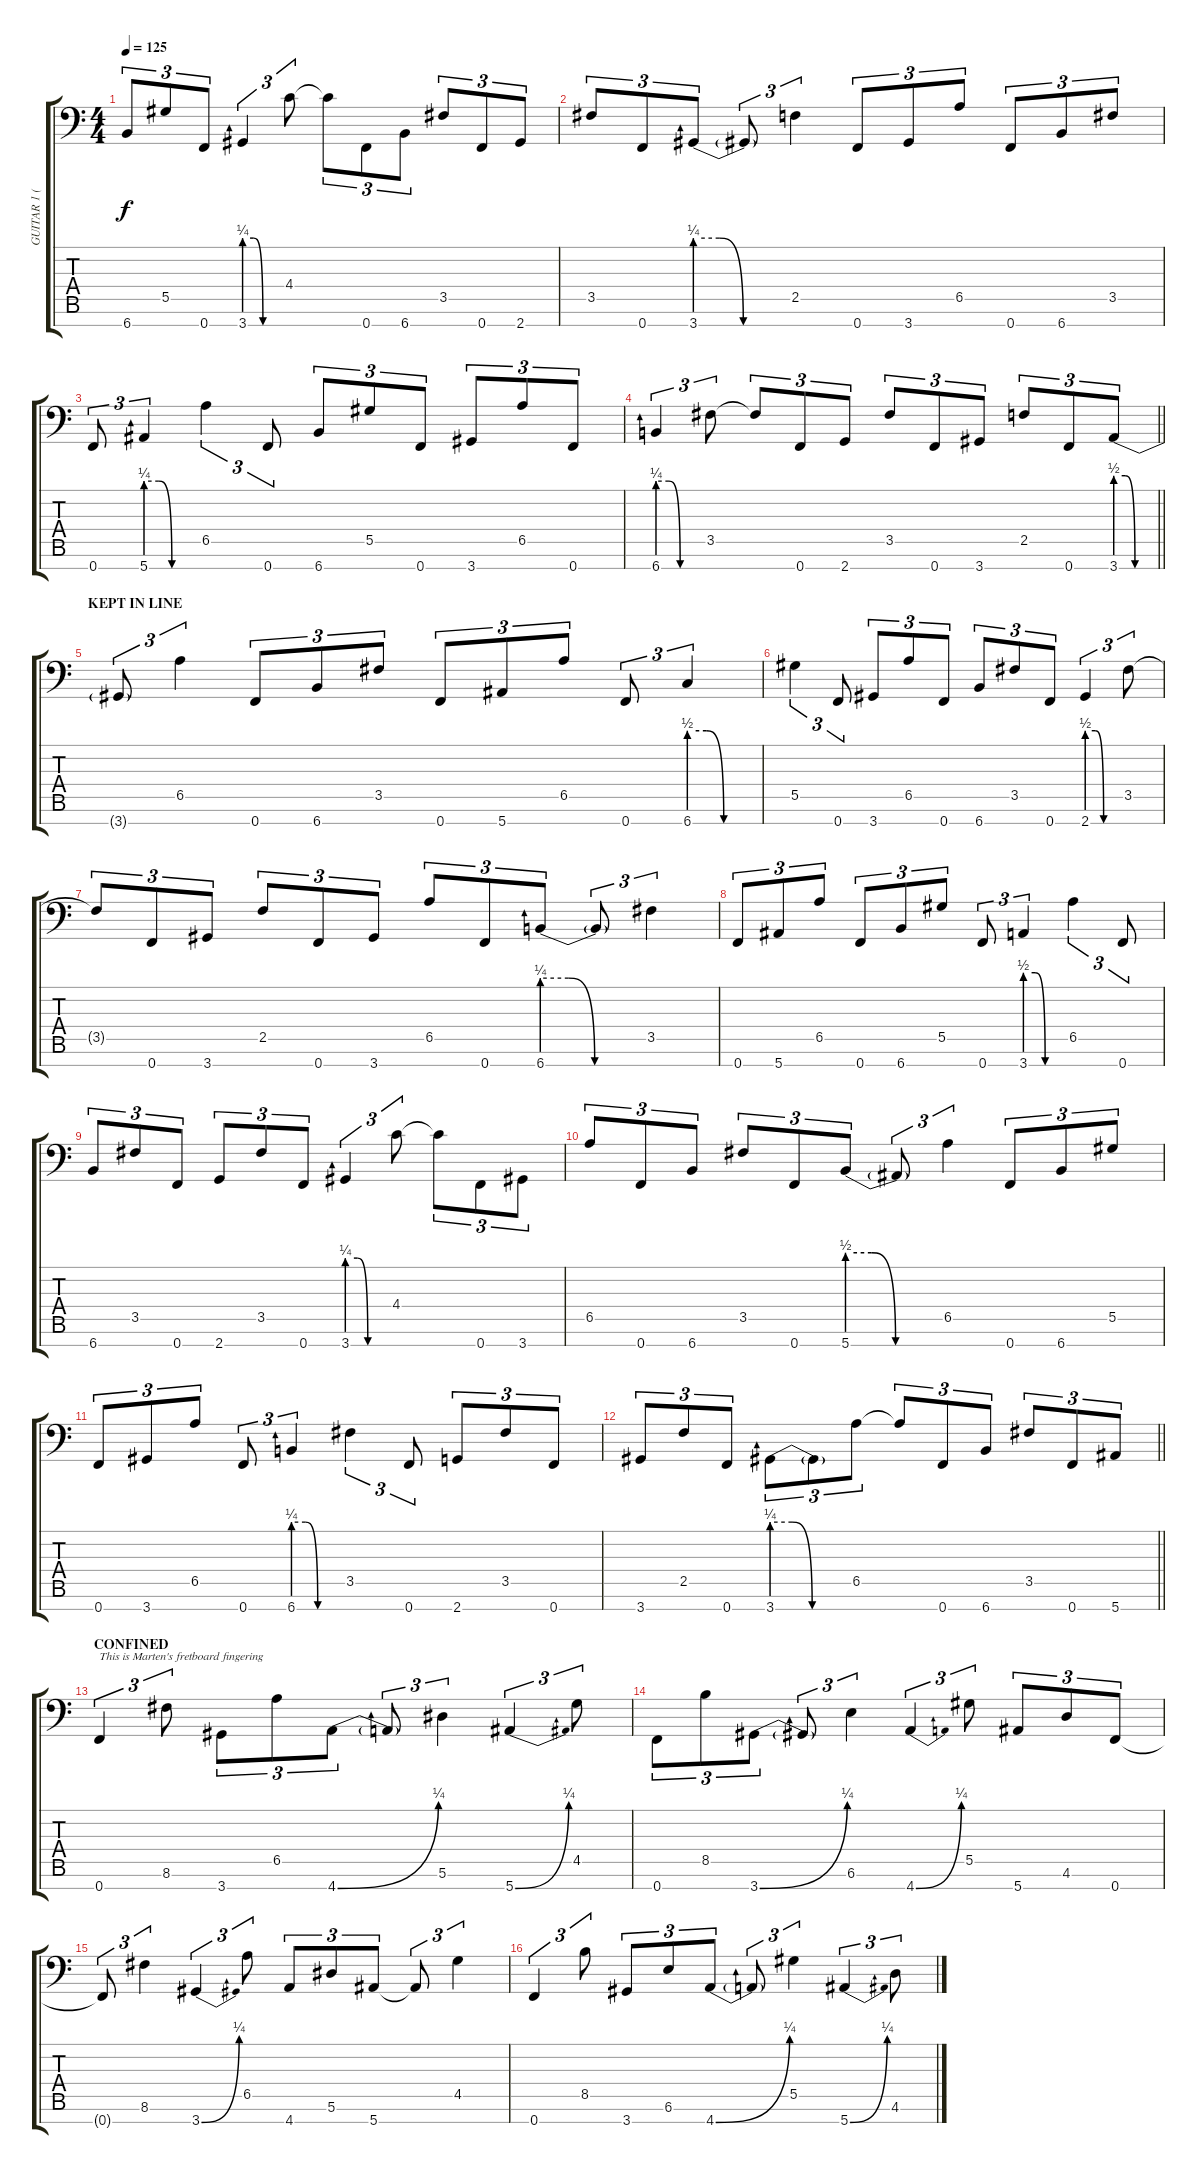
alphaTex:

\track ("GUITAR 1 (Fredrik Thordendal)" "GUITAR 1 (") {instrument overdrivenguitar}
\staff {score tabs}
\tuning (Bb3 F3 Db3 Ab2 Eb2 Bb1 F1) {hide}
\ts (4 4)
\tempo 125
\clef f4
\ks c
6.7.8{tu (3 2) dy f} 5.5.8{tu (3 2)} 0.7.8{tu (3 2)} 3.7{be (custom 0 1 15 1 30 0 60 0)}.4{tu (3 2)} 4.4.8{tu (3 2)} 4.4{t}.8{tu (3 2)} 0.7.8{tu (3 2)} 6.7.8{tu (3 2)} 3.5.8{tu (3 2)} 0.7.8{tu (3 2)} 2.7.8{tu (3 2)} |
3.5.8{tu (3 2)} 0.7.8{tu (3 2)} 3.7{be (custom 0 1 15 1 30 0 60 0)}.8{tu (3 2)} 3.7{t}.8{tu (3 2)} 2.5.4{tu (3 2)} 0.7.8{tu (3 2)} 3.7.8{tu (3 2)} 6.5.8{tu (3 2)} 0.7.8{tu (3 2)} 6.7.8{tu (3 2)} 3.5.8{tu (3 2)} |
0.7.8{tu (3 2)} 5.7{be (custom 0 1 15 1 30 0 60 0)}.4{tu (3 2)} 6.5.4{tu (3 2)} 0.7.8{tu (3 2)} 6.7.8{tu (3 2)} 5.5.8{tu (3 2)} 0.7.8{tu (3 2)} 3.7.8{tu (3 2)} 6.5.8{tu (3 2)} 0.7.8{tu (3 2)} |
\barLineRight lightlight
6.7{be (custom 0 1 15 1 30 0 60 0)}.4{tu (3 2)} 3.5.8{tu (3 2)} 3.5{t}.8{tu (3 2)} 0.7.8{tu (3 2)} 2.7.8{tu (3 2)} 3.5.8{tu (3 2)} 0.7.8{tu (3 2)} 3.7.8{tu (3 2)} 2.5.8{tu (3 2)} 0.7.8{tu (3 2)} 3.7{be (custom 0 2 15 2 30 0 60 0)}.8{tu (3 2)} |
\section ("" "KEPT IN LINE")
3.7{t}.8{tu (3 2)} 6.5.4{tu (3 2)} 0.7.8{tu (3 2)} 6.7.8{tu (3 2)} 3.5.8{tu (3 2)} 0.7.8{tu (3 2)} 5.7.8{tu (3 2)} 6.5.8{tu (3 2)} 0.7.8{tu (3 2)} 6.7{be (custom 0 2 15 2 30 0 60 0)}.4{tu (3 2)} |
5.5.4{tu (3 2)} 0.7.8{tu (3 2)} 3.7.8{tu (3 2)} 6.5.8{tu (3 2)} 0.7.8{tu (3 2)} 6.7.8{tu (3 2)} 3.5.8{tu (3 2)} 0.7.8{tu (3 2)} 2.7{be (custom 0 2 15 2 30 0 60 0)}.4{tu (3 2)} 3.5.8{tu (3 2)} |
3.5{t}.8{tu (3 2)} 0.7.8{tu (3 2)} 3.7.8{tu (3 2)} 2.5.8{tu (3 2)} 0.7.8{tu (3 2)} 3.7.8{tu (3 2)} 6.5.8{tu (3 2)} 0.7.8{tu (3 2)} 6.7{be (custom 0 1 15 1 30 0 60 0)}.8{tu (3 2)} 6.7{t}.8{tu (3 2)} 3.5.4{tu (3 2)} |
0.7.8{tu (3 2)} 5.7.8{tu (3 2)} 6.5.8{tu (3 2)} 0.7.8{tu (3 2)} 6.7.8{tu (3 2)} 5.5.8{tu (3 2)} 0.7.8{tu (3 2)} 3.7{be (custom 0 2 15 2 30 0 60 0)}.4{tu (3 2)} 6.5.4{tu (3 2)} 0.7.8{tu (3 2)} |
6.7.8{tu (3 2)} 3.5.8{tu (3 2)} 0.7.8{tu (3 2)} 2.7.8{tu (3 2)} 3.5.8{tu (3 2)} 0.7.8{tu (3 2)} 3.7{be (custom 0 1 15 1 30 0 60 0)}.4{tu (3 2)} 4.4.8{tu (3 2)} 4.4{t}.8{tu (3 2)} 0.7.8{tu (3 2)} 3.7.8{tu (3 2)} |
6.5.8{tu (3 2)} 0.7.8{tu (3 2)} 6.7.8{tu (3 2)} 3.5.8{tu (3 2)} 0.7.8{tu (3 2)} 5.7{be (custom 0 2 15 2 30 0 60 0)}.8{tu (3 2)} 5.7{t}.8{tu (3 2)} 6.5.4{tu (3 2)} 0.7.8{tu (3 2)} 6.7.8{tu (3 2)} 5.5.8{tu (3 2)} |
0.7.8{tu (3 2)} 3.7.8{tu (3 2)} 6.5.8{tu (3 2)} 0.7.8{tu (3 2)} 6.7{be (custom 0 1 15 1 30 0 60 0)}.4{tu (3 2)} 3.5.4{tu (3 2)} 0.7.8{tu (3 2)} 2.7.8{tu (3 2)} 3.5.8{tu (3 2)} 0.7.8{tu (3 2)} |
\barLineRight lightlight
3.7.8{tu (3 2)} 2.5.8{tu (3 2)} 0.7.8{tu (3 2)} 3.7{be (custom 0 1 15 1 30 0 60 0)}.8{tu (3 2)} 3.7{t}.8{tu (3 2)} 6.5.8{tu (3 2)} 6.5{t}.8{tu (3 2)} 0.7.8{tu (3 2)} 6.7.8{tu (3 2)} 3.5.8{tu (3 2)} 0.7.8{tu (3 2)} 5.7.8{tu (3 2)} |
\section ("" "CONFINED")
0.7.4{tu (3 2) txt "This is Marten's fretboard fingering"} 8.6.8{tu (3 2)} 3.7.8{tu (3 2)} 6.5.8{tu (3 2)} 4.7{be (bend 0 0 60 1)}.8{tu (3 2)} 4.7{t}.8{tu (3 2)} 5.6.4{tu (3 2)} 5.7{be (bend 0 0 60 1)}.4{tu (3 2)} 4.5.8{tu (3 2)} |
0.7.8{tu (3 2)} 8.5.8{tu (3 2)} 3.7{be (bend 0 0 60 1)}.8{tu (3 2)} 3.7{t}.8{tu (3 2)} 6.6.4{tu (3 2)} 4.7{be (bend 0 0 60 1)}.4{tu (3 2)} 5.5.8{tu (3 2)} 5.7.8{tu (3 2)} 4.6.8{tu (3 2)} 0.7.8{tu (3 2)} |
0.7{t}.8{tu (3 2)} 8.6.4{tu (3 2)} 3.7{be (bend 0 0 60 1)}.4{tu (3 2)} 6.5.8{tu (3 2)} 4.7.8{tu (3 2)} 5.6.8{tu (3 2)} 5.7.8{tu (3 2)} 5.7{t}.8{tu (3 2)} 4.5.4{tu (3 2)} |
0.7.4{tu (3 2)} 8.5.8{tu (3 2)} 3.7.8{tu (3 2)} 6.6.8{tu (3 2)} 4.7{be (bend 0 0 60 1)}.8{tu (3 2)} 4.7{t}.8{tu (3 2)} 5.5.4{tu (3 2)} 5.7{be (bend 0 0 60 1)}.4{tu (3 2)} 4.6.8{tu (3 2)}
